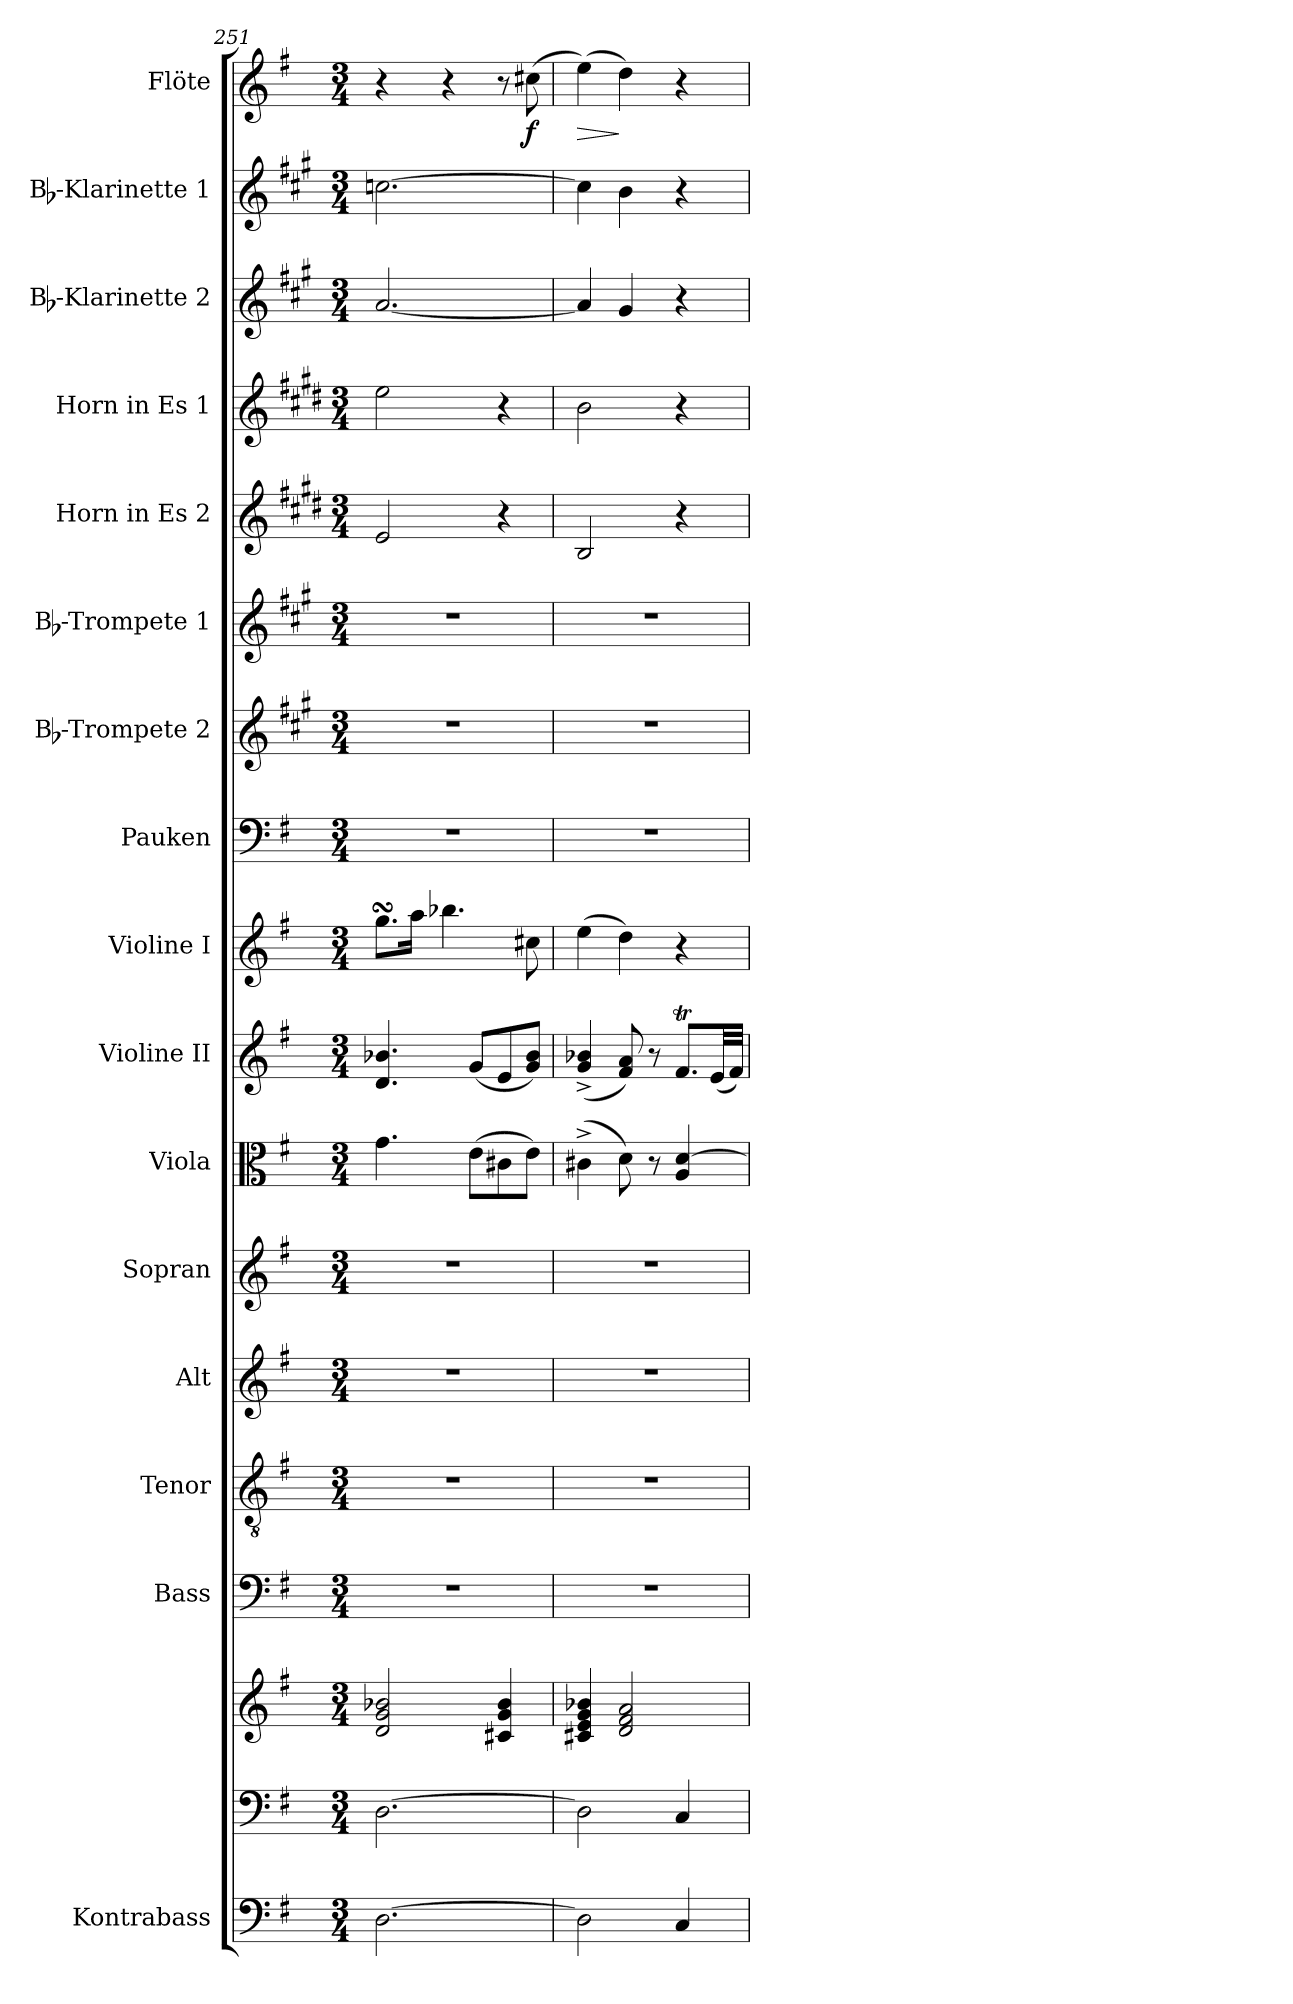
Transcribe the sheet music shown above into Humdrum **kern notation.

**kern	**kern	**kern	**kern	**kern	**kern	**kern	**kern	**kern	**kern	**kern	**kern	**kern	**kern	**kern	**kern	**kern	**kern	**dynam
*part17	*part16	*part16	*part15	*part14	*part13	*part12	*part11	*part10	*part9	*part8	*part7	*part6	*part5	*part4	*part3	*part2	*part1	*part1
*staff18	*staff17	*staff16	*staff15	*staff14	*staff13	*staff12	*staff11	*staff10	*staff9	*staff8	*staff7	*staff6	*staff5	*staff4	*staff3	*staff2	*staff1	*staff1
*I"Kontrabass	*	*	*I"Bass	*I"Tenor	*I"Alt	*I"Sopran	*I"Viola	*I"Violine II	*I"Violine I	*I"Pauken	*I"Bb-Trompete 2	*I"Bb-Trompete 1	*I"Horn in Es 2	*I"Horn in Es 1	*I"Bb-Klarinette 2	*I"Bb-Klarinette 1	*I"Flöte	*
*I'Kb.	*	*	*I'B.	*I'T.	*I'A.	*I'S.	*I'Vla.	*I'Vl. II	*I'Vl. I	*I'Pk.	*I'Bb Trp. 2	*I'Bb Trp. 1	*	*	*I'Bb Kl. 2	*I'Bb Kl. 1	*I'Fl.	*
*clefF4	*clefF4	*clefG2	*clefF4	*clefGv2	*clefG2	*clefG2	*clefC3	*clefG2	*clefG2	*clefF4	*clefG2	*clefG2	*clefG2	*clefG2	*clefG2	*clefG2	*clefG2	*
*ITrd7c12	*	*	*	*	*	*	*	*	*	*	*ITrd1c2	*ITrd1c2	*ITrd5c9	*ITrd5c9	*ITrd1c2	*ITrd1c2	*	*
*k[f#]	*k[f#]	*k[f#]	*k[f#]	*k[f#]	*k[f#]	*k[f#]	*k[f#]	*k[f#]	*k[f#]	*k[f#]	*k[f#]	*k[f#]	*k[f#]	*k[f#]	*k[f#]	*k[f#]	*k[f#]	*
*G:	*G:	*G:	*G:	*G:	*G:	*G:	*G:	*G:	*G:	*G:	*G:	*G:	*G:	*G:	*G:	*G:	*G:	*
*M3/4	*M3/4	*M3/4	*M3/4	*M3/4	*M3/4	*M3/4	*M3/4	*M3/4	*M3/4	*M3/4	*M3/4	*M3/4	*M3/4	*M3/4	*M3/4	*M3/4	*M3/4	*
=251	=251	=251	=251	=251	=251	=251	=251	=251	=251	=251	=251	=251	=251	=251	=251	=251	=251	=251
[2.DD\	[2.D\	2d/ 2g/ 2b-X/	2.r	2.r	2.r	2.r	4.g\	4.d/ 4.b-X/	8.ggsSSs\L	2.r	2.r	2.r	2G/	2g\	[2.g/	[2.b-X\	4r	.
.	.	.	.	.	.	.	.	.	16aa\Jk	.	.	.	.	.	.	.	.	.
.	.	.	.	.	.	.	.	.	4.bb-X\	.	.	.	.	.	.	.	4r	.
.	.	.	.	.	.	.	(>8e\L	(<8g/L	.	.	.	.	.	.	.	.	.	.
.	.	4c#X/ 4g/ 4b-/	.	.	.	.	8c#X\	8e/	.	.	.	.	4r	4r	.	.	8r	.
!	!	!	!	!	!	!	!	!	!	!	!	!	!	!	!	!	!	!LO:DY:b
.	.	.	.	.	.	.	8e\J)	8g/ 8b-/J)	8cc#X\	.	.	.	.	.	.	.	(>8cc#X\	f
!!LO:PB:g=z
=252	=252	=252	=252	=252	=252	=252	=252	=252	=252	=252	=252	=252	=252	=252	=252	=252	=252	=252
!	!	!	!	!	!	!	!	!	!	!	!	!	!	!	!	!	!	!LO:HP:b
2DD\]	2D\]	4c#X/ 4e/ 4g/ 4b-X/	2.r	2.r	2.r	2.r	(>4c#X^>\	(<4g/^< 4b-X/^<	(>4ee\	2.r	2.r	2.r	2D/	2d\	4g/]	4b-\]	(>4ee\)	>
.	.	2d/ 2f#/ 2a/	.	.	.	.	8d\)	8f#/ 8a/)	4dd\)	.	.	.	.	.	4f#/	4a\	4dd\)	]
.	.	.	.	.	.	.	8r	8r	.	.	.	.	.	.	.	.	.	.
4CC/	4C/	.	.	.	.	.	4A/ [>4d/	8.f#t/L	4r	.	.	.	4r	4r	4r	4r	4r	.
.	.	.	.	.	.	.	.	(<32e/LL	.	.	.	.	.	.	.	.	.	.
.	.	.	.	.	.	.	.	32f#/JJJ)	.	.	.	.	.	.	.	.	.	.
=	=	=	=	=	=	=	=	=	=	=	=	=	=	=	=	=	=	=
*-	*-	*-	*-	*-	*-	*-	*-	*-	*-	*-	*-	*-	*-	*-	*-	*-	*-	*-
